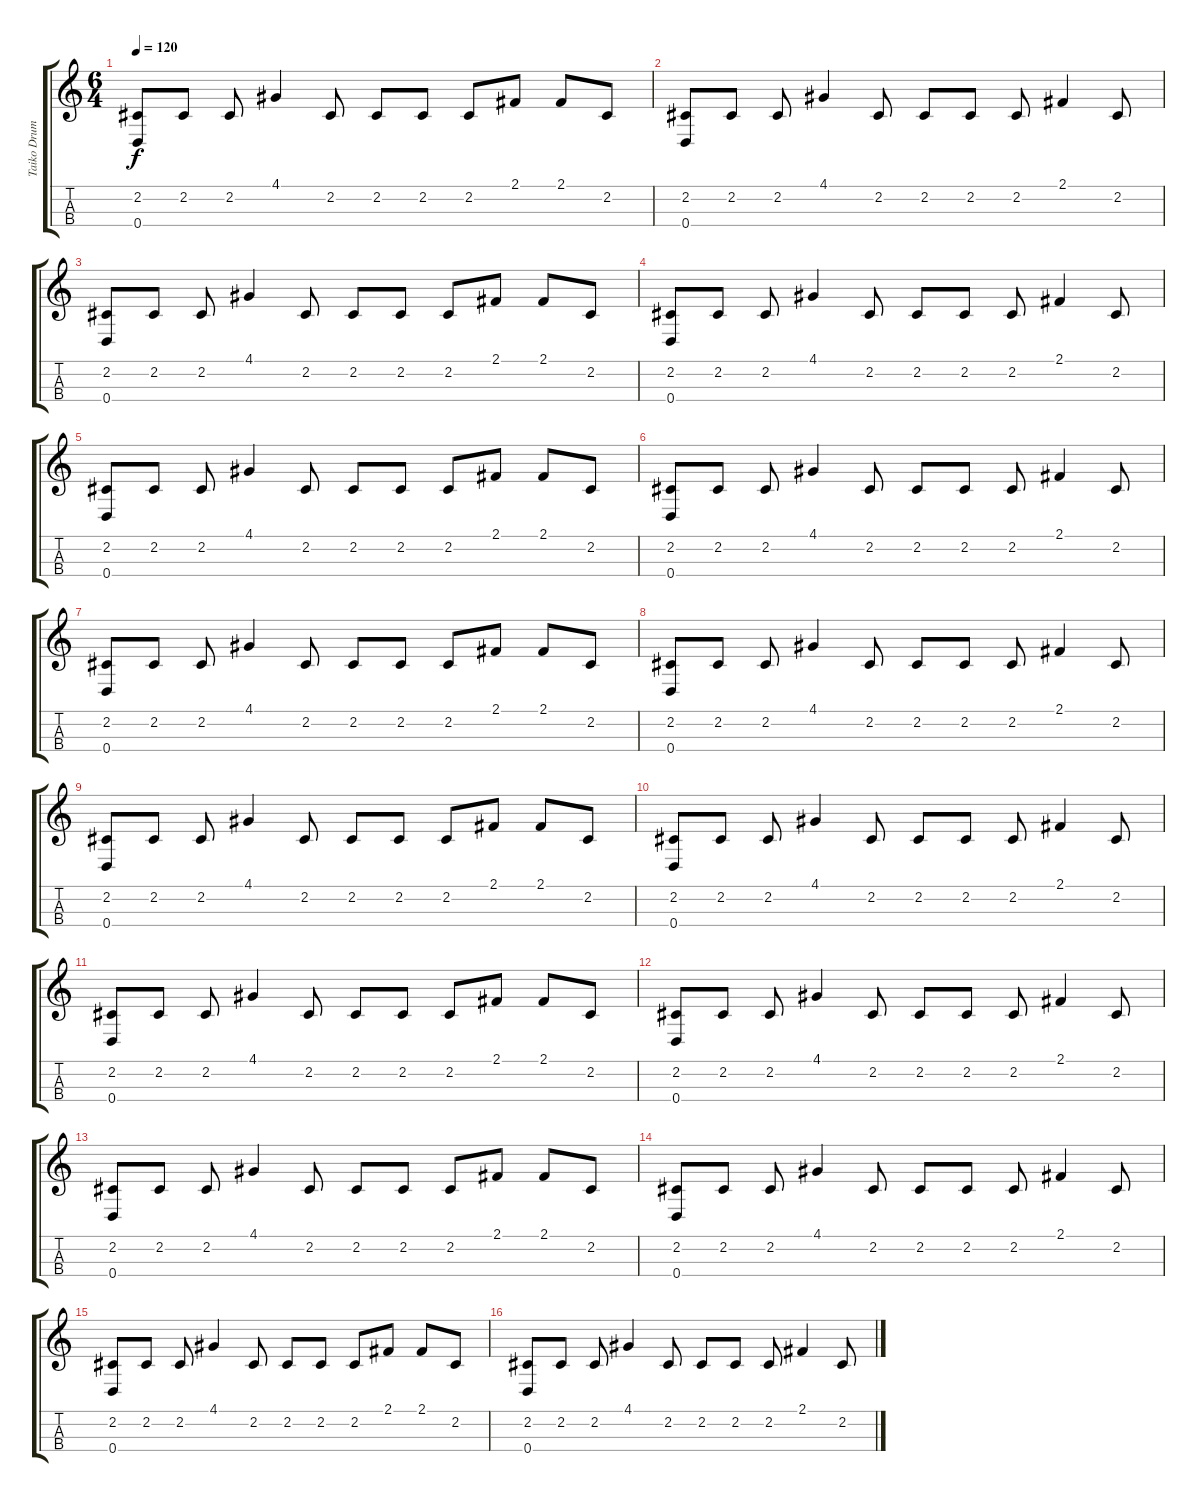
\track ("Taiko Drums" "Taiko Drum") {instrument taikodrum}
\staff {score tabs}
\tuning (E4 B3 G3 D3) {hide}
\ts (6 4)
\tempo 120
\clef g2
\ks c
(2.2 0.4).8{dy f} 2.2.8 2.2.8 4.1.4 2.2.8 2.2.8 2.2.8 2.2.8 2.1.8 2.1.8 2.2.8 |
(2.2 0.4).8 2.2.8 2.2.8 4.1.4 2.2.8 2.2.8 2.2.8 2.2.8 2.1.4 2.2.8 |
(2.2 0.4).8 2.2.8 2.2.8 4.1.4 2.2.8 2.2.8 2.2.8 2.2.8 2.1.8 2.1.8 2.2.8 |
(2.2 0.4).8 2.2.8 2.2.8 4.1.4 2.2.8 2.2.8 2.2.8 2.2.8 2.1.4 2.2.8 |
(2.2 0.4).8 2.2.8 2.2.8 4.1.4 2.2.8 2.2.8 2.2.8 2.2.8 2.1.8 2.1.8 2.2.8 |
(2.2 0.4).8 2.2.8 2.2.8 4.1.4 2.2.8 2.2.8 2.2.8 2.2.8 2.1.4 2.2.8 |
(2.2 0.4).8 2.2.8 2.2.8 4.1.4 2.2.8 2.2.8 2.2.8 2.2.8 2.1.8 2.1.8 2.2.8 |
(2.2 0.4).8 2.2.8 2.2.8 4.1.4 2.2.8 2.2.8 2.2.8 2.2.8 2.1.4 2.2.8 |
(2.2 0.4).8 2.2.8 2.2.8 4.1.4 2.2.8 2.2.8 2.2.8 2.2.8 2.1.8 2.1.8 2.2.8 |
(2.2 0.4).8 2.2.8 2.2.8 4.1.4 2.2.8 2.2.8 2.2.8 2.2.8 2.1.4 2.2.8 |
(2.2 0.4).8 2.2.8 2.2.8 4.1.4 2.2.8 2.2.8 2.2.8 2.2.8 2.1.8 2.1.8 2.2.8 |
(2.2 0.4).8 2.2.8 2.2.8 4.1.4 2.2.8 2.2.8 2.2.8 2.2.8 2.1.4 2.2.8 |
(2.2 0.4).8 2.2.8 2.2.8 4.1.4 2.2.8 2.2.8 2.2.8 2.2.8 2.1.8 2.1.8 2.2.8 |
(2.2 0.4).8 2.2.8 2.2.8 4.1.4 2.2.8 2.2.8 2.2.8 2.2.8 2.1.4 2.2.8 |
(2.2 0.4).8 2.2.8 2.2.8 4.1.4 2.2.8 2.2.8 2.2.8 2.2.8 2.1.8 2.1.8 2.2.8 |
(2.2 0.4).8 2.2.8 2.2.8 4.1.4 2.2.8 2.2.8 2.2.8 2.2.8 2.1.4 2.2.8
